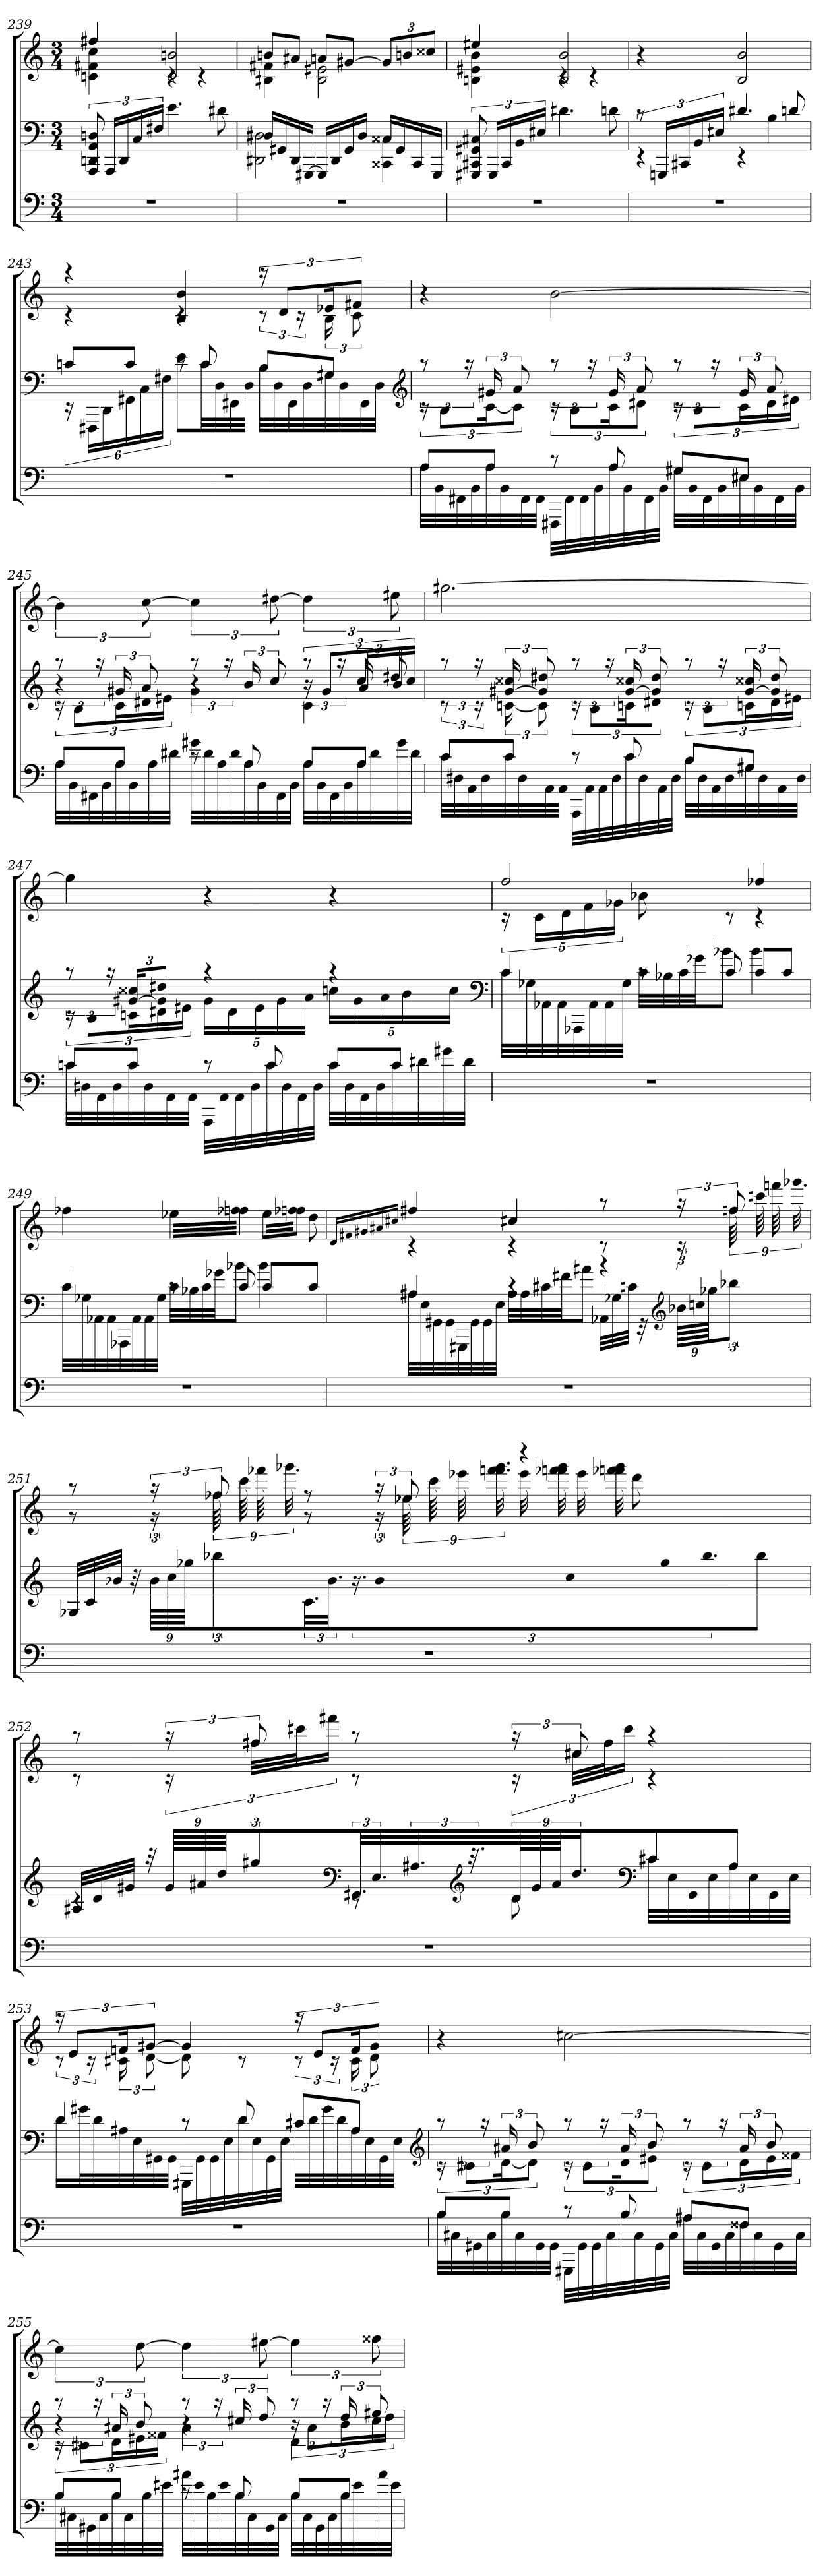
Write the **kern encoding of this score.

**kern	**kern	**kern
*part3	*part2	*part1
*staff3	*staff2	*staff1
*clefF4	*clefF4	*clefG2
*k[]	*k[]	*k[]
*M3/4	*M3/4	*M3/4
=239	=239	=239
*	*	*^
2.r	12AAA 12DDn 12AA 12Dn	4ff#X	4cn 4f#X 4cc
.	24AAALL	.	.
.	24DD	.	.
.	24C	.	.
.	24F#XJJ	.	.
.	4.e	2c 2bn	4rc
.	.	.	4rc
.	8d#X	.	.
=240	=240	=240	=240
*	*^	*	*
2.r	16D#XLL	2DD#X 2D#X	8bnL	4B#X 4f#X
.	16GG#X	.	.	.
.	16DD#	.	8a#XJ	.
.	[16GGG#XJJ	.	.	.
.	16GGG#LL]	.	8anL	2B# 2e#X
.	16DD#	.	.	.
.	16GG#	.	[8g#XJ	.
.	16D#JJ	.	.	.
.	16C##XLL	4CC##X 4C##X	12g#L]	.
.	16GG#	.	.	.
.	.	.	12bn	.
.	16CC##	.	.	.
.	.	.	12cc##XJ	.
.	16GGG#JJ	.	.	.
*	*v	*v	*	*
=241	=241	=241	=241
2.r	12GGG#X 12CC#X 12GG#X 12C#X	4ee#X	4Bn 4e#X 4b
.	24GGG#LL	.	.
.	24CC#	.	.
.	24BB	.	.
.	24E#XJJ	.	.
.	4.d#X	2B 2b	4rc
.	.	.	4rc
.	8dn	.	.
*	*	*v	*v
=242	=242	=242
*	*^	*
2.r	12rc	4rEE	4r
.	24GGGnLL	.	.
.	24CC#X	.	.
.	24BB	.	.
.	24E#XJJ	.	.
.	4.d#X	4rEE	2B 2b
.	.	4B	.
.	8dn	.	.
=243	=243	=243	=243
*	*	*	*^
2.r	8cnL	24rEE	4raa	4rc
.	.	24FFF#XLL	.	.
.	.	24DD	.	.
.	8cJ	24GG#X	.	.
.	.	24C	.	.
.	.	24F#XJJ	.	.
.	8rc	8eL	4B 4b	4rc
.	8c	32cLL	.	.
.	.	32D	.	.
.	.	32FF#X	.	.
.	.	32DJJJ	.	.
.	8BL	32BLLL	24raa	12rc
.	.	32D	.	.
.	.	.	12dL	.
.	.	32FF#	.	.
.	.	.	.	24rc
.	.	32D	.	.
.	8G#XJ	32G#X	24e-XK	24B
.	.	32D	.	.
.	.	.	12f#XJ	12c
.	.	32FF#	.	.
.	.	32DJJJ	.	.
*	*	*	*v	*v
*	*clefG2	*	*
=244	=244	=244	=244
*^	*	*	*
8AL	32ALLL	12raa	24rc	4r
.	32BB	.	.	.
.	.	.	12BL	.
.	32FF#X	.	.	.
.	.	24raa	.	.
.	32BB	.	.	.
8AJ	32A	24g#X	[24cK	.
.	32BB	.	.	.
.	.	12a	12cJ]	.
.	32FF#	.	.	.
.	32FF#JJJ	.	.	.
8rc	32FFF#XLLL	12raa	24rc	[2b
.	32FF#	.	.	.
.	.	.	12BL	.
.	32FF#	.	.	.
.	.	24raa	.	.
.	32BB	.	.	.
8A	32A	24g#	24cK	.
.	32BB	.	.	.
.	.	12a	12d#XJ	.
.	32FF#	.	.	.
.	32BBJJJ	.	.	.
8G#XL	32G#XLLL	12raa	24rc	.
.	32BB	.	.	.
.	.	.	12BL	.
.	32FF#	.	.	.
.	.	24raa	.	.
.	32BB	.	.	.
8E#XJ	32E#X	24g#	24cL	.
.	32BB	.	.	.
.	.	12a	24d#	.
.	32FF#	.	.	.
.	.	.	24e#XJJ	.
.	32BBJJJ	.	.	.
=245	=245	=245	=245	=245
*	*	*	*^	*
8AL	32ALLL	12raa	24rc	4r	6b]
.	32BB	.	.	.	.
.	.	.	12BL	.	.
.	32FF#X	.	.	.	.
.	.	24raa	.	.	.
.	32BB	.	.	.	.
8AJ	32A	24g#X	24cL	.	.
.	32BB	.	.	.	.
.	.	12a	24d#X	.	[12cc
.	32A	.	.	.	.
.	.	.	24e#XJJ	.	.
.	32d#XJJJ	.	.	.	.
8rc	32g#XLLL	12raa	4g#	4r	6cc]
.	32d#	.	.	.	.
.	32A	.	.	.	.
.	.	24raa	.	.	.
.	32d#	.	.	.	.
8A	32A	24b	.	.	.
.	32BB	.	.	.	.
.	.	12cc	.	.	[12dd#X
.	32FF#	.	.	.	.
.	32BBJJJ	.	.	.	.
8AL	32ALLL	12raa	4c	24r	6dd#]
.	32BB	.	.	.	.
.	.	.	.	12g#/L	.
.	32FF#	.	.	.	.
.	.	24raa	.	.	.
.	32BB	.	.	.	.
8AJ	32A	24cc	.	24a/L	.
.	32d#	.	.	.	.
.	.	12dd#X	.	24b/	12ee#X
.	32g#	.	.	.	.
.	.	.	.	24cc/JJ	.
.	32d#JJJ	.	.	.	.
*	*	*	*v	*v	*
=246	=246	=246	=246	=246
8cL	32cLLL	12raa	12rc	[2.gg#X
.	32D#X	.	.	.
.	32AA	.	.	.
.	.	24raa	24rc	.
.	32D#	.	.	.
8cJ	32c	[24g#X 24cc##X	[24cn	.
.	32D#	.	.	.
.	.	12g#] 12dd#X	12c]	.
.	32AA	.	.	.
.	32AAJJJ	.	.	.
8rc	32AAALLL	12raa	24rc	.
.	32AA	.	.	.
.	.	.	12BL	.
.	32AA	.	.	.
.	.	24raa	.	.
.	32D#	.	.	.
8c	32c	[24g# 24cc##X	24cnK	.
.	32D#	.	.	.
.	.	12g#] 12dd#	12d#XJ	.
.	32AA	.	.	.
.	32D#JJJ	.	.	.
8BL	32BLLL	12raa	24rc	.
.	32D#	.	.	.
.	.	.	12BL	.
.	32AA	.	.	.
.	.	24raa	.	.
.	32D#	.	.	.
8G#XJ	32G#X	[24g# 24cc##X	24cnL	.
.	32D#	.	.	.
.	.	12g#] 12dd#	24d#	.
.	32AA	.	.	.
.	.	.	24e#XJJ	.
.	32D#JJJ	.	.	.
=247	=247	=247	=247	=247
8cnL	32cLLL	12raa	24rc	4gg#]
.	32D#X	.	.	.
.	.	.	12BL	.
.	32AA	.	.	.
.	.	24raa	.	.
.	32D#	.	.	.
8cJ	32c	[24g#X 24cc##XKL	24cnL	.
.	32D#	.	.	.
.	.	12g#] 12dd#XJ	24d#X	.
.	32AA	.	.	.
.	.	.	24e#XJJ	.
.	32AAJJJ	.	.	.
8rc	32AAALLL	4raa	20g#LL	4r
.	32AA	.	.	.
.	.	.	20d#	.
.	32AA	.	.	.
.	32D#	.	.	.
.	.	.	20e#	.
8c	32c	.	.	.
.	.	.	20g#	.
.	32D#	.	.	.
.	32AA	.	.	.
.	.	.	20aJJ	.
.	32D#JJJ	.	.	.
8cL	32cLLL	4raa	20ccnLL	4r
.	32D#	.	.	.
.	.	.	20g#	.
.	32AA	.	.	.
.	32D#	.	.	.
.	.	.	20a	.
8cJ	32c	.	.	.
.	.	.	20b	.
.	32d#X	.	.	.
.	32g#X	.	.	.
.	.	.	20ccJJ	.
.	32d#JJJ	.	.	.
*v	*v	*	*	*
*	*clefF4	*	*
=248	=248	=248	=248
*	*	*	*^
2.r	4c	32cLLL	2ff	20rc
.	.	32G-X	.	.
.	.	.	.	20cLL
.	.	32AA-X	.	.
.	.	32AA-	.	.
.	.	.	.	20d
.	.	32AAA-X	.	.
.	.	.	.	20f
.	.	32AA-	.	.
.	.	32AA-	.	.
.	.	.	.	20g-XJJ
.	.	32G-JJJ	.	.
.	8rc	32cLLL	.	8b-X
.	.	32B-X	.	.
.	.	32c	.	.
.	.	32g-XJJ	.	.
.	8c	8b-XJ	.	8rc
.	8cL	4b-	4ff-X	4rc
.	8cJ	.	.	.
*	*	*	*v	*v
=249	=249	=249	=249
2.r	4c	32cLLL	4ff-X
.	.	32G-X	.
.	.	32AA-X	.
.	.	32AA-	.
.	.	32AAA-X	.
.	.	32AA-	.
.	.	32AA-	.
.	.	32G-JJJ	.
*	*	*	*tremolo
.	8rc	32cLLL	32ee-XLLL
.	.	32B-X	32ff-X 32ffn
.	.	32c	32ee-X
.	.	32g-XJJ	32ff-X 32ffn
.	8c	8b-XJ	32ee-X
.	.	.	32ff-X 32ffn
.	.	.	32ee-X
.	.	.	32ff-X 32ffnJJJ
.	8cL	4b-	32ee-LLL
.	.	.	32ff-X 32ffn
.	.	.	32ee-
.	.	.	32ff-X 32ffnJJJ
*	*	*	*Xtremolo
.	8cJ	.	8dd
.	.	.	.
=250	=250	=250	=250
.	.	.	16qqd/LL
.	.	.	16qqf#X/
.	.	.	16qqg#X/
.	.	.	16qqa#X/
.	.	.	16qqcc#X/JJ
*	*	*	*^
2.r	4A#X	32A#XLLL	4ff#X	4rc
.	.	32E	.	.
.	.	32GG#X	.	.
.	.	32GG#	.	.
.	.	32GGG#X	.	.
.	.	32GG#	.	.
.	.	32GG#	.	.
.	.	32EJJJ	.	.
.	4rc	32A#LLL	4cc#X	4rc
.	.	32A#	.	.
.	.	32c#X	.	.
.	.	32f#XJJ	.	.
.	.	8a#XJ	.	.
.	4rc	32AA-XLLL	8raa	8rc
.	.	32G-X	.	.
.	.	32cnJJJ	.	.
.	.	32rEE	.	.
*	*clefG2	*	*	*
.	.	72b-XLLLL	24raa	24rc
.	.	72ccn	.	.
.	.	72gg-XJJJ	.	.
.	.	12bb-XJ	12ffn	72ffLLLL
.	.	.	.	72cccn
.	.	.	.	72fffn
.	.	.	.	36.ggg-X
*	*v	*v	*	*
=251	=251	=251	=251
2.r	32G-XLLL	8r	8r
.	32c	.	.
.	32b-XJJJ	.	.
.	32r	.	.
.	72b-LLLL	24r	24r
.	72cc	.	.
.	72gg-XJJJ	.	.
.	12bb-XJ	12ff-X	72ff-XLLLL
.	.	.	72ccc
.	.	.	72fff-X
.	.	.	36.ggg-X
.	48.c	8r	8r
.	48.b-	.	.
.	24.r	.	.
.	72b-LLLL	24r	24r
.	72cc	.	.
.	72gg-	.	.
.	18.bb-	12ee-X	72ee-XLLLL
.	.	.	72ccc
.	.	.	72eee-X
.	.	.	36.fff- 36.fffn 36.ggg-
*	*	*tremolo	*
.	4bb-	4r	32eee-LLL
.	.	.	32fff-X 32fffn 32ggg-
.	.	.	32eee-
.	.	.	32fff-X 32fffn 32ggg-JJJ
*	*	*Xtremolo	*
.	.	.	8ddd
.	.	.	.
=252	=252	=252	=252
*	*^	*	*
2.r	32A#XLLL	4rc	8raa	8rc
.	32d	.	.	.
.	32g#XJJJ	.	.	.
.	32raa	.	.	.
.	72g#LLLL	.	24raa	24rc
.	72a#X	.	.	.
.	72ddJJJ	.	.	.
.	12gg#XJ	.	12ff#X	48ff#XLLL
.	.	.	.	48ccc#XJ
.	.	.	.	24fff#XJJ
*	*clefF4	*	*	*
.	48.GG#X	8rEE	8raa	8rc
.	48.E	.	.	.
.	48.A#X	.	.	.
*	*clefG2	*	*	*
.	48.raa	.	.	.
.	72dLLLL	8d	24raa	24rc
.	72g#	.	.	.
.	72a#	.	.	.
.	18.dd	.	12cc#X	48cc#XLLL
.	.	.	.	48ff#J
.	.	.	.	24ccc#JJ
*	*clefF4	*	*	*
.	8c#XL	32c#XLLL	4raa	4rc
.	.	32E	.	.
.	.	32GG#	.	.
.	.	32E	.	.
.	8A#J	32A#	.	.
.	.	32E	.	.
.	.	32GG#	.	.
.	.	32EJJJ	.	.
=253	=253	=253	=253	=253
2.r	4d	16dLL	24raa	12rc
.	.	.	12eL	.
.	.	32g#XL	.	.
.	.	.	.	24rc
.	.	32d	.	.
.	.	32A#X	24fnK	24c#X
.	.	32E	.	.
.	.	.	[12g#XJ	[12d
.	.	32GG#X	.	.
.	.	32GG#JJJ	.	.
.	8rc	32GGG#XLLL	4g#]	8d]
.	.	32GG#	.	.
.	.	32GG#	.	.
.	.	32E	.	.
.	8d	32d	.	8rc
.	.	32E	.	.
.	.	32GG#	.	.
.	.	32EJJJ	.	.
.	8c#XL	32c#XLLL	24raa	12rc
.	.	32d	.	.
.	.	.	12eL	.
.	.	32g#	.	.
.	.	.	.	24rc
.	.	32d	.	.
.	8A#J	32A#	24fK	24c#
.	.	32E	.	.
.	.	.	12g#J	12d
.	.	32GG#	.	.
.	.	32EJJJ	.	.
*	*	*	*v	*v
*	*clefG2	*	*
=254	=254	=254	=254
*^	*	*	*
8BL	32BLLL	12raa	24rc	4r
.	32C#X	.	.	.
.	.	.	12c#XL	.
.	32GG#X	.	.	.
.	.	24raa	.	.
.	32C#	.	.	.
8BJ	32B	24a#X	[24dK	.
.	32C#	.	.	.
.	.	12b	12dJ]	.
.	32GG#	.	.	.
.	32GG#JJJ	.	.	.
8rc	32GGG#XLLL	12raa	24rc	[2cc#X
.	32GG#	.	.	.
.	.	.	12c#L	.
.	32GG#	.	.	.
.	.	24raa	.	.
.	32C#	.	.	.
8B	32B	24a#	24dK	.
.	32C#	.	.	.
.	.	12b	12e#XJ	.
.	32GG#	.	.	.
.	32C#JJJ	.	.	.
8A#XL	32A#XLLL	12raa	24rc	.
.	32C#	.	.	.
.	.	.	12c#L	.
.	32GG#	.	.	.
.	.	24raa	.	.
.	32C#	.	.	.
8F##XJ	32F##X	24a#	24dL	.
.	32C#	.	.	.
.	.	12b	24e#	.
.	32GG#	.	.	.
.	.	.	24f##XJJ	.
.	32C#JJJ	.	.	.
=255	=255	=255	=255	=255
*	*	*	*^	*
8BL	32BLLL	12raa	24rc	4r	6cc#]
.	32C#X	.	.	.	.
.	.	.	12c#XL	.	.
.	32GG#X	.	.	.	.
.	.	24raa	.	.	.
.	32C#	.	.	.	.
8BJ	32B	24a#X	24dL	.	.
.	32C#	.	.	.	.
.	.	12b	24e#X	.	[12dd
.	32B	.	.	.	.
.	.	.	24f##XJJ	.	.
.	32e#XJJJ	.	.	.	.
8rc	32a#XLLL	12raa	4a#	4r	6dd]
.	32e#	.	.	.	.
.	32B	.	.	.	.
.	.	24raa	.	.	.
.	32e#	.	.	.	.
8B	32B	24cc#X	.	.	.
.	32C#	.	.	.	.
.	.	12dd	.	.	[12ee#X
.	32GG#	.	.	.	.
.	32C#JJJ	.	.	.	.
8BL	32BLLL	12raa	4d	24r	6ee#]
.	32C#	.	.	.	.
.	.	.	.	12a#\L	.
.	32GG#	.	.	.	.
.	.	24raa	.	.	.
.	32C#	.	.	.	.
8BJ	32B	24dd	.	24b\L	.
.	32e#	.	.	.	.
.	.	12ee#X	.	24cc#\	12ff##X
.	32a#	.	.	.	.
.	.	.	.	24dd\JJ	.
.	32e#JJJ	.	.	.	.
*v	*v	*	*	*	*
*	*v	*v	*v	*
=	=	=
*-	*-	*-
